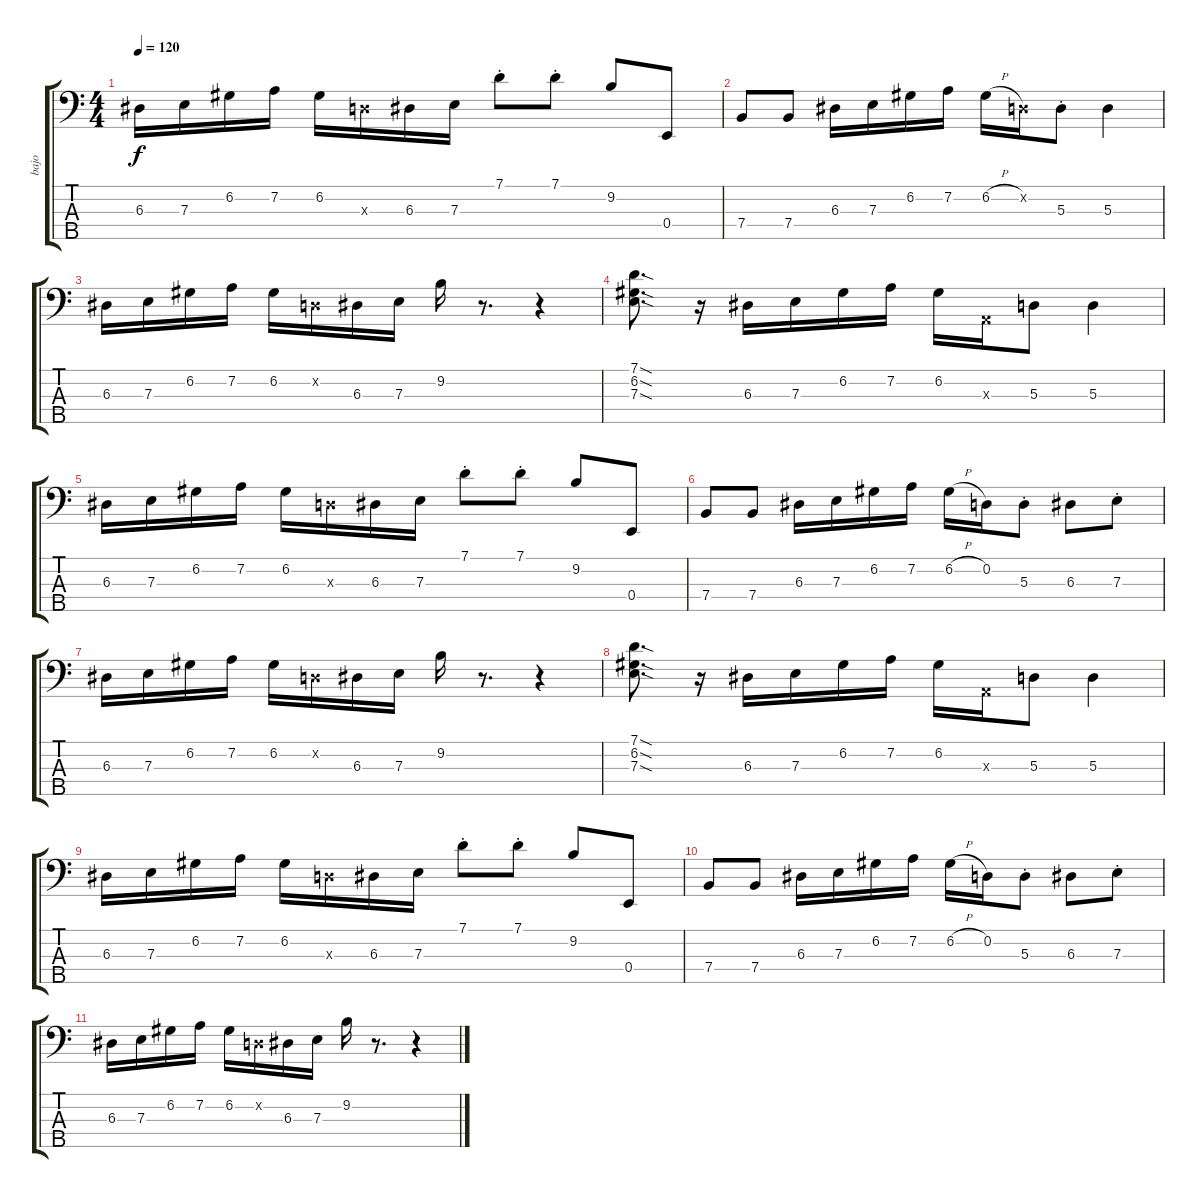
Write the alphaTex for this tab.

\track ("bajo" "bajo") {instrument slapbass1}
\staff {score tabs}
\tuning (G2 D2 A1 E1 B0) {hide}
\ts (4 4)
\tempo 120
\clef f4
\ks c
6.3.16{dy f} 7.3.16 6.2.16 7.2.16 6.2.16 5.3{x}.16 6.3.16 7.3.16 7.1{st}.8 7.1{st}.8 9.2.8 0.4.8 |
7.4.8 7.4.8 6.3.16 7.3.16 6.2.16 7.2.16 6.2{h}.16 0.2{x}.16 5.3{st}.8 5.3.4 |
6.3.16 7.3.16 6.2.16 7.2.16 6.2.16 0.2{x}.16 6.3.16 7.3.16 9.2.16 r.8{d} r.4 |
(7.1{sod} 6.2{sod} 7.3{sod}).8{d} r.16 6.3.16 7.3.16 6.2.16 7.2.16 6.2.16 0.3{x}.16 5.3.8 5.3.4 |
6.3.16 7.3.16 6.2.16 7.2.16 6.2.16 5.3{x}.16 6.3.16 7.3.16 7.1{st}.8 7.1{st}.8 9.2.8 0.4.8 |
7.4.8 7.4.8 6.3.16 7.3.16 6.2.16 7.2.16 6.2{h}.16 0.2.16 5.3{st}.8 6.3.8 7.3{st}.8 |
6.3.16 7.3.16 6.2.16 7.2.16 6.2.16 0.2{x}.16 6.3.16 7.3.16 9.2.16 r.8{d} r.4 |
(7.1{sod} 6.2{sod} 7.3{sod}).8{d} r.16 6.3.16 7.3.16 6.2.16 7.2.16 6.2.16 0.3{x}.16 5.3.8 5.3.4 |
6.3.16 7.3.16 6.2.16 7.2.16 6.2.16 5.3{x}.16 6.3.16 7.3.16 7.1{st}.8 7.1{st}.8 9.2.8 0.4.8 |
7.4.8 7.4.8 6.3.16 7.3.16 6.2.16 7.2.16 6.2{h}.16 0.2.16 5.3{st}.8 6.3.8 7.3{st}.8 |
6.3.16 7.3.16 6.2.16 7.2.16 6.2.16 0.2{x}.16 6.3.16 7.3.16 9.2.16 r.8{d} r.4
